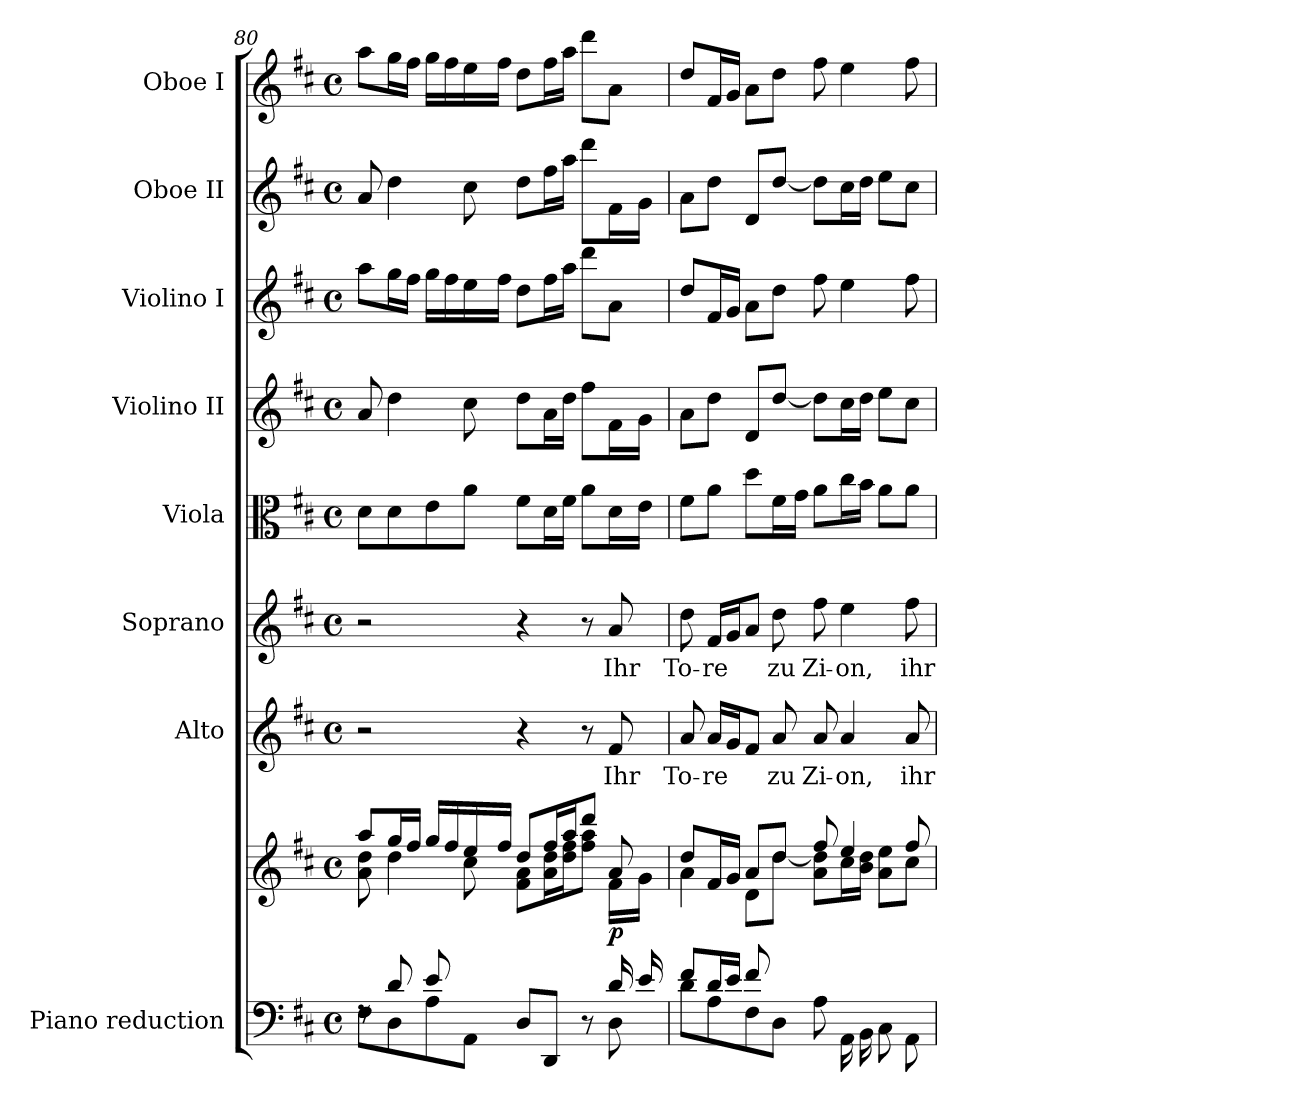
**kern	**kern	**dynam	**kern	**text	**kern	**text	**kern	**kern	**kern	**kern	**kern
*part8	*part8	*part8	*part7	*part7	*part6	*part6	*part5	*part4	*part3	*part2	*part1
*staff9	*staff8	*staff8/9	*staff7	*staff7	*staff6	*staff6	*staff5	*staff4	*staff3	*staff2	*staff1
*I"Piano reduction	*	*	*I"Alto	*	*I"Soprano	*	*I"Viola	*I"Violino II	*I"Violino I	*I"Oboe II	*I"Oboe I
*I'Pno	*	*	*	*	*	*	*I'Vla	*I'Vln	*I'Vln	*I'Ob	*I'Ob
*clefF4	*clefG2	*	*clefG2	*	*clefG2	*	*clefC3	*clefG2	*clefG2	*clefG2	*clefG2
*k[f#c#]	*k[f#c#]	*	*k[f#c#]	*	*k[f#c#]	*	*k[f#c#]	*k[f#c#]	*k[f#c#]	*k[f#c#]	*k[f#c#]
*M4/4	*M4/4	*	*M4/4	*	*M4/4	*	*M4/4	*M4/4	*M4/4	*M4/4	*M4/4
*met(c)	*met(c)	*	*met(c)	*	*met(c)	*	*met(c)	*met(c)	*met(c)	*met(c)	*met(c)
=80	=80	=80	=80	=80	=80	=80	=80	=80	=80	=80	=80
*^	*^	*	*	*	*	*	*	*	*	*	*
*	*	*	*^	*	*	*	*	*	*	*	*	*	*
8rF	8F#\L	8aa/L	8a\ 8dd\	4.ryy	.	2r	.	2r	.	8d\L	8a/	8aa\L	8a/	8aa\L
8d/L	8D\	16gg/L	4dd\	.	.	.	.	.	.	8d\	4dd\	16gg\L	4dd\	16gg\L
.	.	16ff#/JJ	.	.	.	.	.	.	.	.	.	16ff#\JJ	.	16ff#\JJ
8e/	8A\	16gg/LL	.	.	.	.	.	.	.	8e\	.	16gg\LL	.	16gg\LL
.	.	16ff#/	.	.	.	.	.	.	.	.	.	16ff#\	.	16ff#\
8ryy	8AA\J	16ee/	8cc#\	8a\J	.	.	.	.	.	8a\J	8cc#\	16ee\	8cc#\	16ee\
.	.	16ff#/JJ	.	.	.	.	.	.	.	.	.	16ff#\JJ	.	16ff#\JJ
4ryy	8D/L	8dd/L	8f#\ 8a\L	2ryy	.	4r	.	4r	.	8f#\L	8dd\L	8dd\L	8dd\L	8dd\L
.	8DD/J	16ff#/L	16a\ 16dd\L	.	.	.	.	.	.	16d\L	16a\L	16ff#\L	16ff#\L	16ff#\L
.	.	16aa/J	16dd\ 16ff#\J	.	.	.	.	.	.	16f#\JJ	16dd\JJ	16aa\JJ	16aa\JJ	16aa\JJ
8r	8ryy	8ddd/J	8ff#\ 8aa\J	.	.	8r	.	8r	.	8a\L	8ff#\L	8ddd\L	8ddd\L	8ddd\L
!	!	!	!	!	!LO:DY:b	!	!LO:LY:b	!	!LO:LY:b	!	!	!	!	!
16d/LL	8D\	8a/	16f#\LL	.	p	8f#/	Ihr	8a/	Ihr	16d\L	16f#\L	8a\J	16f#\L	8a\J
16e/JJ	.	.	16g\JJ	.	.	.	.	.	.	16e\JJ	16g\JJ	.	16g\JJ	.
!!LO:PB:g=z
=81	=81	=81	=81	=81	=81	=81	=81	=81	=81	=81	=81	=81	=81	=81
!	!	!	!	!	!	!	!LO:LY:b	!	!LO:LY:b	!	!	!	!	!
8f#/L	8d\L	8dd/L	4a\	4.ryy	.	8a/	To-	8dd\	To-	8f#\L	8a\L	8dd/L	8a\L	8dd/L
!	!	!	!	!	!	!	!LO:LY:b	!	!LO:LY:b	!	!	!	!	!
16d/L	8A\	16f#/L	.	.	.	16a/LL	-re	16f#/LL	-re	8a\J	8dd\J	16f#/L	8dd\J	16f#/L
16e/JJ	.	16g/JJ	.	.	.	16g/J	.	16g/J	.	.	.	16g/JJ	.	16g/JJ
8f#/L	8F#\	8a/L	8d\L	.	.	8f#/J	.	8a/J	.	8dd\L	8d/L	8a\L	8d/L	8a\L
!	!	!	!	!	!	!	!LO:LY:b	!	!LO:LY:b	!	!	!	!	!
8ryy	8D\J	8dd/J	[8dd\J	16f#\L	.	8a/	zu	8dd\	zu	16f#\L	[8dd/J	8dd\J	[8dd/J	8dd\J
.	.	.	.	16g\JJ	.	.	.	.	.	16g\JJ	.	.	.	.
!	!	!	!	!	!	!	!LO:LY:b	!	!LO:LY:b	!	!	!	!	!
8A\L	2ryy	8ff#/	8a\ 8dd\]L	2ryy	.	8a/	Zi-	8ff#\	Zi-	8a\L	8dd\L]	8ff#\	8dd\L]	8ff#\
!	!	!	!	!	!	!	!LO:LY:b	!	!LO:LY:b	!	!	!	!	!
16AA\L	.	4ee/	16cc#\L	.	.	4a/	-on,	4ee\	-on,	16cc#\L	16cc#\L	4ee\	16cc#\L	4ee\
16BB\J	.	.	16b\ 16dd\JJ	.	.	.	.	.	.	16b\JJ	16dd\JJ	.	16dd\JJ	.
8C#\	.	.	8a\ 8ee\L	.	.	.	.	.	.	8a\L	8ee\L	.	8ee\L	.
!	!	!	!	!	!	!	!LO:LY:b	!	!LO:LY:b	!	!	!	!	!
8AA\J	.	8ff#/	8cc#\J	.	.	8a/	ihr	8ff#\	ihr	8a\J	8cc#\J	8ff#\	8cc#\J	8ff#\
*v	*v	*	*	*	*	*	*	*	*	*	*	*	*	*
*	*v	*v	*v	*	*	*	*	*	*	*	*	*	*
=	=	=	=	=	=	=	=	=	=	=	=
*-	*-	*-	*-	*-	*-	*-	*-	*-	*-	*-	*-
